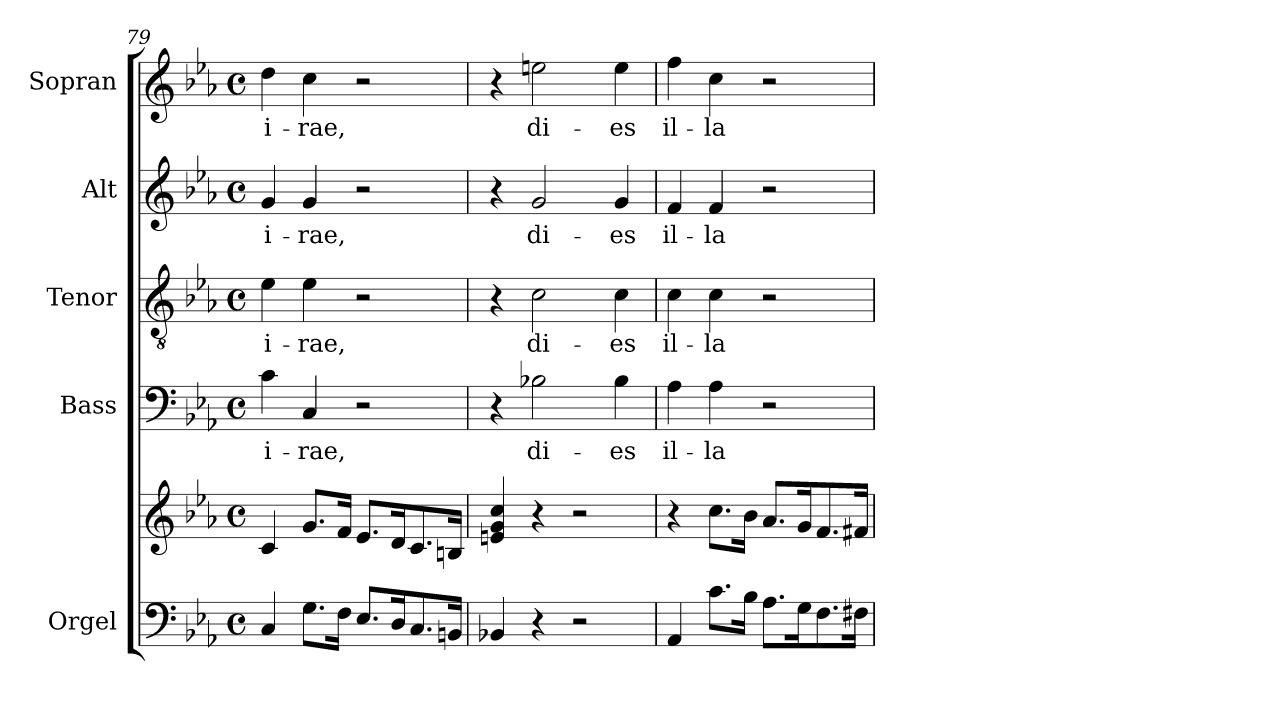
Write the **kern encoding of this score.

**kern	**kern	**kern	**text	**kern	**text	**kern	**text	**kern	**text
*part5	*part5	*part4	*part4	*part3	*part3	*part2	*part2	*part1	*part1
*staff6	*staff5	*staff4	*staff4	*staff3	*staff3	*staff2	*staff2	*staff1	*staff1
*I"Orgel	*	*I"Bass	*	*I"Tenor	*	*I"Alt	*	*I"Sopran	*
*I'Org.	*	*I'B.	*	*I'T.	*	*I'A.	*	*I'S.	*
*clefF4	*clefG2	*clefF4	*	*clefGv2	*	*clefG2	*	*clefG2	*
*k[b-e-a-]	*k[b-e-a-]	*k[b-e-a-]	*	*k[b-e-a-]	*	*k[b-e-a-]	*	*k[b-e-a-]	*
*E-:	*E-:	*E-:	*	*E-:	*	*E-:	*	*E-:	*
*M4/4	*M4/4	*M4/4	*	*M4/4	*	*M4/4	*	*M4/4	*
*met(c)	*met(c)	*met(c)	*	*met(c)	*	*met(c)	*	*met(c)	*
=79	=79	=79	=79	=79	=79	=79	=79	=79	=79
!	!	!	!LO:LY:b	!	!LO:LY:b	!	!LO:LY:b	!	!LO:LY:b
4C/	4c/	4c\	i-	4e-\	i-	4g/	i-	4dd\	i-
!	!	!	!LO:LY:b	!	!LO:LY:b	!	!LO:LY:b	!	!LO:LY:b
8.G\L	8.g/L	4C/	-rae,	4e-\	-rae,	4g/	-rae,	4cc\	-rae,
16F\Jk	16f/Jk	.	.	.	.	.	.	.	.
8.E-/L	8.e-/L	2r	.	2r	.	2r	.	2r	.
16D/k	16d/k	.	.	.	.	.	.	.	.
8.C/	8.c/	.	.	.	.	.	.	.	.
16BBn/Jk	16Bn/Jk	.	.	.	.	.	.	.	.
=80	=80	=80	=80	=80	=80	=80	=80	=80	=80
4BB-X/	4en/ 4g/ 4cc/	4r	.	4r	.	4r	.	4r	.
!	!	!	!LO:LY:b	!	!LO:LY:b	!	!LO:LY:b	!	!LO:LY:b
4r	4r	2B-X\	di-	2c\	di-	2g/	di-	2een\	di-
2r	2r	.	.	.	.	.	.	.	.
!	!	!	!LO:LY:b	!	!LO:LY:b	!	!LO:LY:b	!	!LO:LY:b
.	.	4B-\	-es	4c\	-es	4g/	-es	4ee\	-es
=81	=81	=81	=81	=81	=81	=81	=81	=81	=81
!	!	!	!LO:LY:b	!	!LO:LY:b	!	!LO:LY:b	!	!LO:LY:b
4AA-/	4r	4A-\	il-	4c\	il-	4f/	il-	4ff\	il-
!	!	!	!LO:LY:b	!	!LO:LY:b	!	!LO:LY:b	!	!LO:LY:b
8.c\L	8.cc\L	4A-\	-la	4c\	-la	4f/	-la	4cc\	-la
16B-\Jk	16b-\Jk	.	.	.	.	.	.	.	.
8.A-\L	8.a-/L	2r	.	2r	.	2r	.	2r	.
16G\k	16g/k	.	.	.	.	.	.	.	.
8.F\	8.f/	.	.	.	.	.	.	.	.
16F#X\Jk	16f#X/Jk	.	.	.	.	.	.	.	.
=	=	=	=	=	=	=	=	=	=
*-	*-	*-	*-	*-	*-	*-	*-	*-	*-
